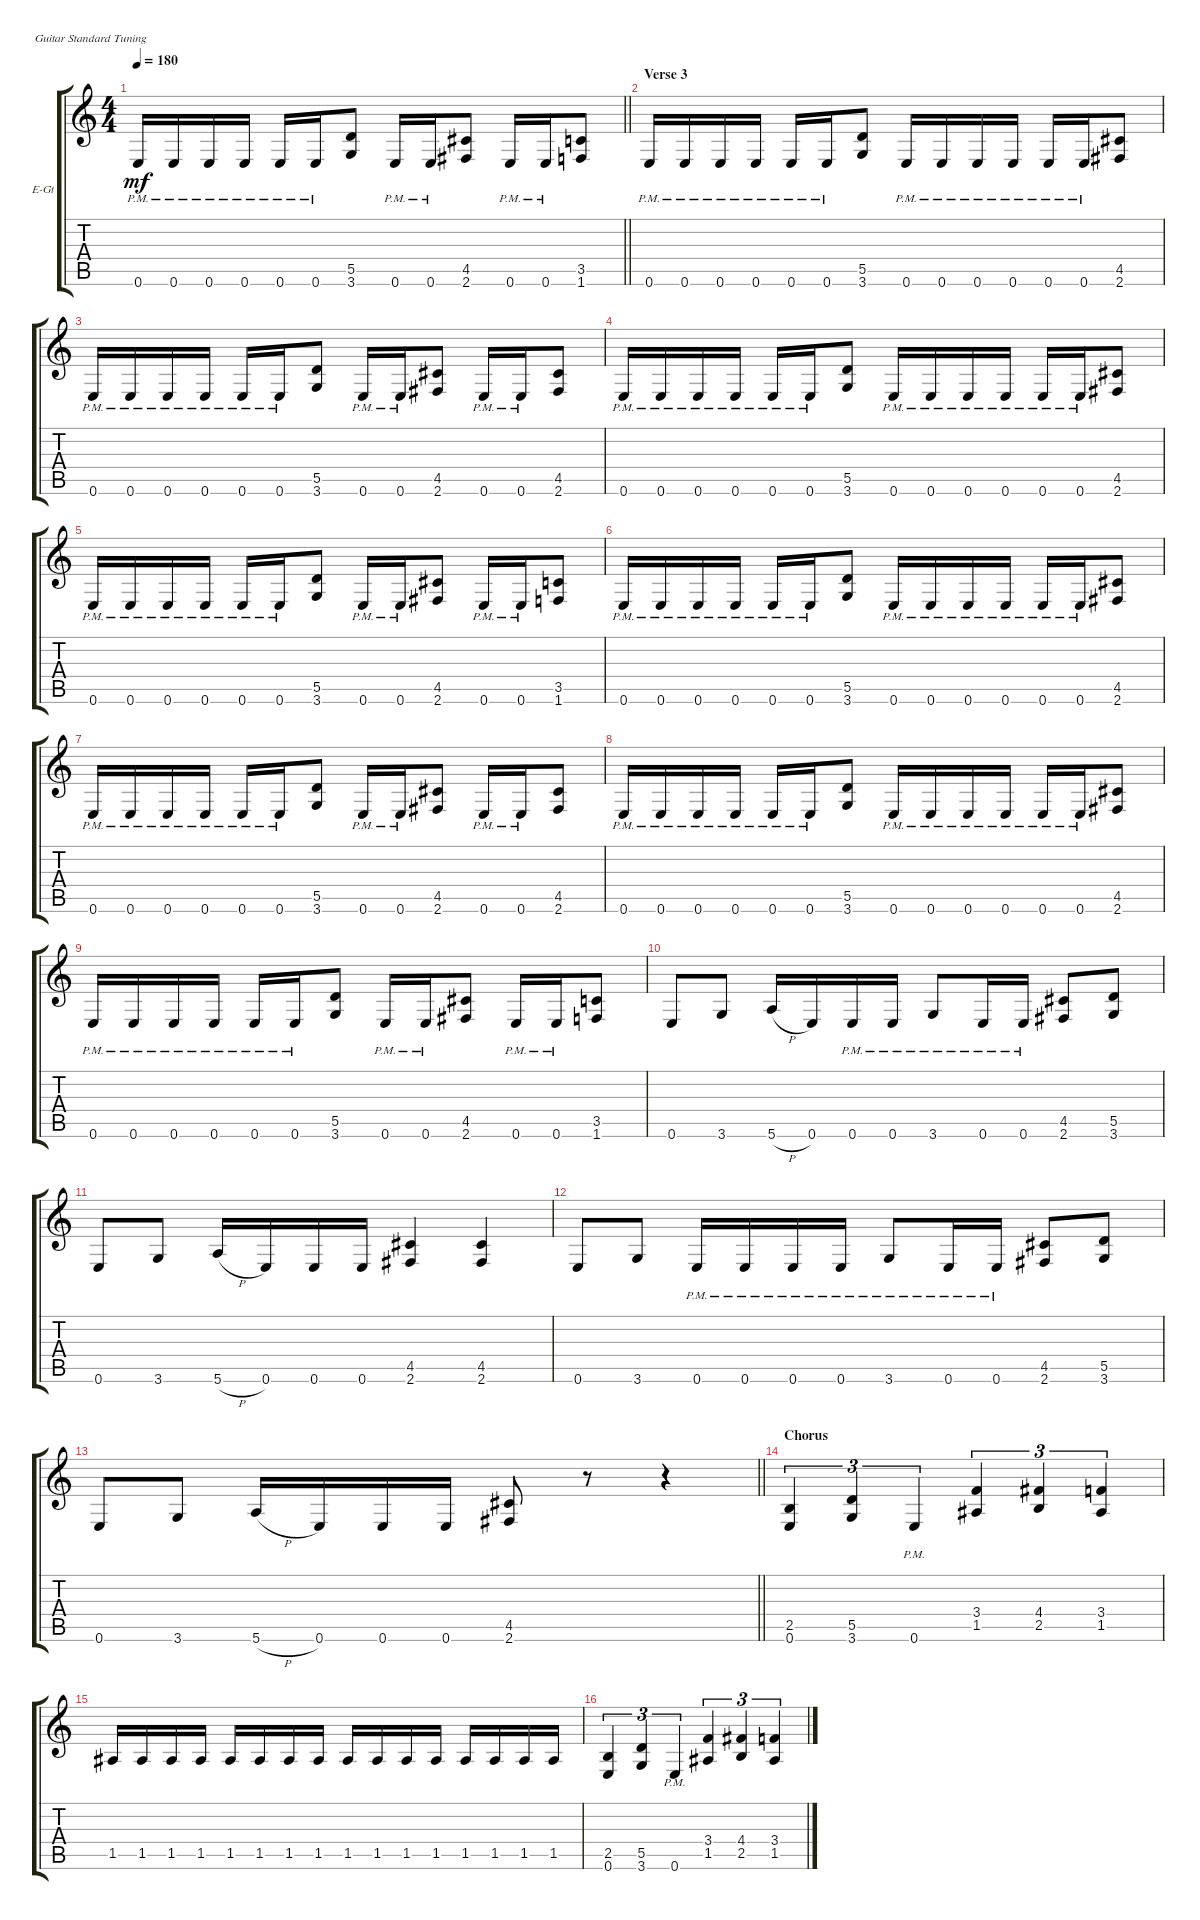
\bracketExtendMode groupsimilarinstruments
\firstSystemTrackNameOrientation horizontal
\otherSystemsTrackNameOrientation horizontal
\track ("Gtr Dist 2" "E-Gt") {instrument overdrivenguitar}
\staff {score tabs}
\tuning (E4 B3 G3 D3 A2 E2)
\ts (4 4)
\tempo 180
\clef g2
\barLineRight lightlight
\ks c
0.6{pm}.16{dy mf} 0.6{pm}.16 0.6{pm}.16 0.6{pm}.16 0.6{pm}.16 0.6{pm}.16 (5.5 3.6).8 0.6{pm}.16 0.6{pm}.16 (4.5 2.6).8 0.6{pm}.16 0.6{pm}.16 (3.5 1.6).8 |
\section ("" "Verse 3")
0.6{pm}.16 0.6{pm}.16 0.6{pm}.16 0.6{pm}.16 0.6{pm}.16 0.6{pm}.16 (5.5 3.6).8 0.6{pm}.16 0.6{pm}.16 0.6{pm}.16 0.6{pm}.16 0.6{pm}.16 0.6{pm}.16 (4.5 2.6).8 |
0.6{pm}.16 0.6{pm}.16 0.6{pm}.16 0.6{pm}.16 0.6{pm}.16 0.6{pm}.16 (5.5 3.6).8 0.6{pm}.16 0.6{pm}.16 (4.5 2.6).8 0.6{pm}.16 0.6{pm}.16 (4.5 2.6).8 |
0.6{pm}.16 0.6{pm}.16 0.6{pm}.16 0.6{pm}.16 0.6{pm}.16 0.6{pm}.16 (5.5 3.6).8 0.6{pm}.16 0.6{pm}.16 0.6{pm}.16 0.6{pm}.16 0.6{pm}.16 0.6{pm}.16 (4.5 2.6).8 |
0.6{pm}.16 0.6{pm}.16 0.6{pm}.16 0.6{pm}.16 0.6{pm}.16 0.6{pm}.16 (5.5 3.6).8 0.6{pm}.16 0.6{pm}.16 (4.5 2.6).8 0.6{pm}.16 0.6{pm}.16 (3.5 1.6).8 |
0.6{pm}.16 0.6{pm}.16 0.6{pm}.16 0.6{pm}.16 0.6{pm}.16 0.6{pm}.16 (5.5 3.6).8 0.6{pm}.16 0.6{pm}.16 0.6{pm}.16 0.6{pm}.16 0.6{pm}.16 0.6{pm}.16 (4.5 2.6).8 |
0.6{pm}.16 0.6{pm}.16 0.6{pm}.16 0.6{pm}.16 0.6{pm}.16 0.6{pm}.16 (5.5 3.6).8 0.6{pm}.16 0.6{pm}.16 (4.5 2.6).8 0.6{pm}.16 0.6{pm}.16 (4.5 2.6).8 |
0.6{pm}.16 0.6{pm}.16 0.6{pm}.16 0.6{pm}.16 0.6{pm}.16 0.6{pm}.16 (5.5 3.6).8 0.6{pm}.16 0.6{pm}.16 0.6{pm}.16 0.6{pm}.16 0.6{pm}.16 0.6{pm}.16 (4.5 2.6).8 |
0.6{pm}.16 0.6{pm}.16 0.6{pm}.16 0.6{pm}.16 0.6{pm}.16 0.6{pm}.16 (5.5 3.6).8 0.6{pm}.16 0.6{pm}.16 (4.5 2.6).8 0.6{pm}.16 0.6{pm}.16 (3.5 1.6).8 |
0.6.8 3.6.8 5.6{h}.16 0.6.16 0.6{pm}.16 0.6{pm}.16 3.6{pm}.8 0.6{pm}.16 0.6{pm}.16 (4.5 2.6).8 (5.5 3.6).8 |
0.6.8 3.6.8 5.6{h}.16 0.6.16 0.6.16 0.6.16 (4.5 2.6).4 (4.5 2.6).4 |
0.6.8 3.6.8 0.6{pm}.16 0.6{pm}.16 0.6{pm}.16 0.6{pm}.16 3.6{pm}.8 0.6{pm}.16 0.6{pm}.16 (4.5 2.6).8 (5.5 3.6).8 |
\barLineRight lightlight
0.6.8 3.6.8 5.6{h}.16 0.6.16 0.6.16 0.6.16 (4.5 2.6).8 r.8 r.4 |
\section ("" "Chorus")
(2.5 0.6).4{tu (3 2)} (5.5 3.6).4{tu (3 2)} 0.6{pm}.4{tu (3 2)} (3.4 1.5).4{tu (3 2)} (4.4 2.5).4{tu (3 2)} (3.4 1.5).4{tu (3 2)} |
1.5.16 1.5.16 1.5.16 1.5.16 1.5.16 1.5.16 1.5.16 1.5.16 1.5.16 1.5.16 1.5.16 1.5.16 1.5.16 1.5.16 1.5.16 1.5.16 |
(2.5 0.6).4{tu (3 2)} (5.5 3.6).4{tu (3 2)} 0.6{pm}.4{tu (3 2)} (3.4 1.5).4{tu (3 2)} (4.4 2.5).4{tu (3 2)} (3.4 1.5).4{tu (3 2)}
